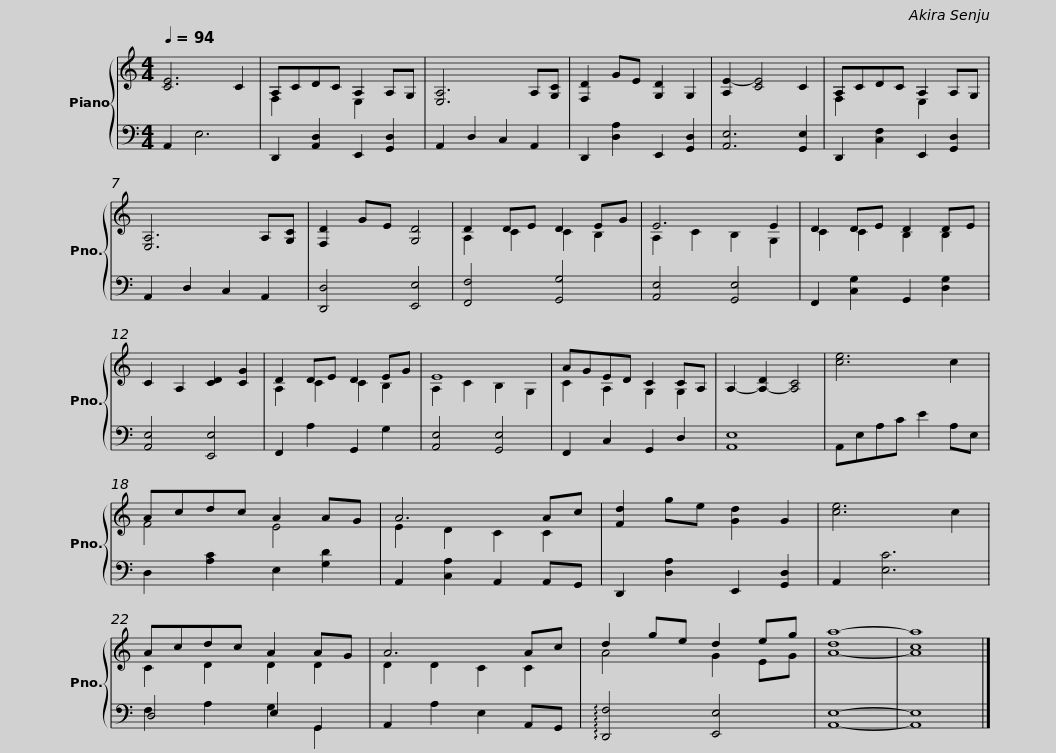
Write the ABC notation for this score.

X:1
%%score { ( 1 3 ) | ( 2 4 ) }
L:1/8
Q:1/4=94
M:4/4
I:linebreak $
K:C
V:1 treble
V:3 treble
V:2 bass
V:4 bass
V:1
 [CE]6 C2 | A,CDC A,2 A,G, | [E,A,]6 A,[G,C] | [F,D]2 GE [G,D]2 G,2 |$ [A,E-]2 [CE]4 C2 | %5
 A,CDC A,2 A,G, | [E,A,]6 A,[G,C] | [F,D]2 GE [G,D]4 | D2 DE D2 EG |$ E6 E2 | %10
 D2 DE D2 DE | C2 A,2 [CD]2 [CG]2 | D2 DE D2 EG | E8 |$ AGED C2 CA, | %15
 A,2- [A,-D]2 [A,C]4 | [ce]6 c2 | Acdc A2 AG |$ A6 Ac | [Fd]2 ge [Gd]2 G2 | %20
 [ce]6 c2 | Acdc A2 AG |$ A6 Ac | d2 ge d2 eg | [A-da-]8 | %25
 [Aca]8 |] %26
V:2
 A,,2 E,6 | D,,2 [A,,D,]2 E,,2 [G,,D,]2 | A,,2 D,2 C,2 A,,2 | D,,2 [D,A,]2 E,,2 [G,,D,]2 |$ [A,,E,]6 [G,,E,]2 | %5
 D,,2 [C,F,]2 E,,2 [G,,D,]2 | A,,2 D,2 C,2 A,,2 | [D,,D,]4 [E,,E,]4 | [F,,F,]4 [G,,G,]4 |$ [A,,E,]4 [G,,E,]4 | %10
 F,,2 [C,G,]2 G,,2 [D,G,]2 | [A,,E,]4 [E,,E,]4 | F,,2 A,2 G,,2 G,2 | [A,,E,]4 [G,,E,]4 |$ F,,2 C,2 G,,2 D,2 | %15
 [A,,E,]8 | A,,E,A,C E2 A,E, | D,2 [A,C]2 E,2 [G,D]2 |$ A,,2 [C,A,]2 A,,2 A,,G,, | D,,2 [D,A,]2 E,,2 [G,,D,]2 | %20
 A,,2 [E,C]6 | D,4 E,2 G,,2 |$ A,,2 A,2 E,2 A,,G,, | !arpeggio![D,,F,]4 [E,,E,]4 | [A,,E,]8- | %25
 [A,,E,]8 |] %26
V:3
 x8 | F,2 x2 E,2 x2 | x8 | x8 |$ x8 | %5
 F,2 x2 E,2 x2 | x8 | x8 | A,2 C2 C2 B,2 |$ A,2 C2 B,2 G,2 | %10
 C2 C2 B,2 B,2 | x8 | A,2 C2 C2 B,2 | A,2 C2 B,2 G,2 |$ C2 A,2 G,2 G,2 | %15
 x8 | x8 | F4 E4 |$ E2 D2 C2 C2 | x8 | %20
 x8 | C2 D2 D2 D2 |$ D2 D2 C2 C2 | A4 G2 EG | x8 | %25
 x8 |] %26
V:4
 x8 | x8 | x8 | x8 |$ x8 | %5
 x8 | x8 | x8 | x8 |$ x8 | %10
 x8 | x8 | x8 | x8 |$ x8 | %15
 x8 | x8 | x8 |$ x8 | x8 | %20
 x8 | F,2 A,2 G,2 G,,2 |$ x8 | x8 | x8 | %25
 x8 |] %26
